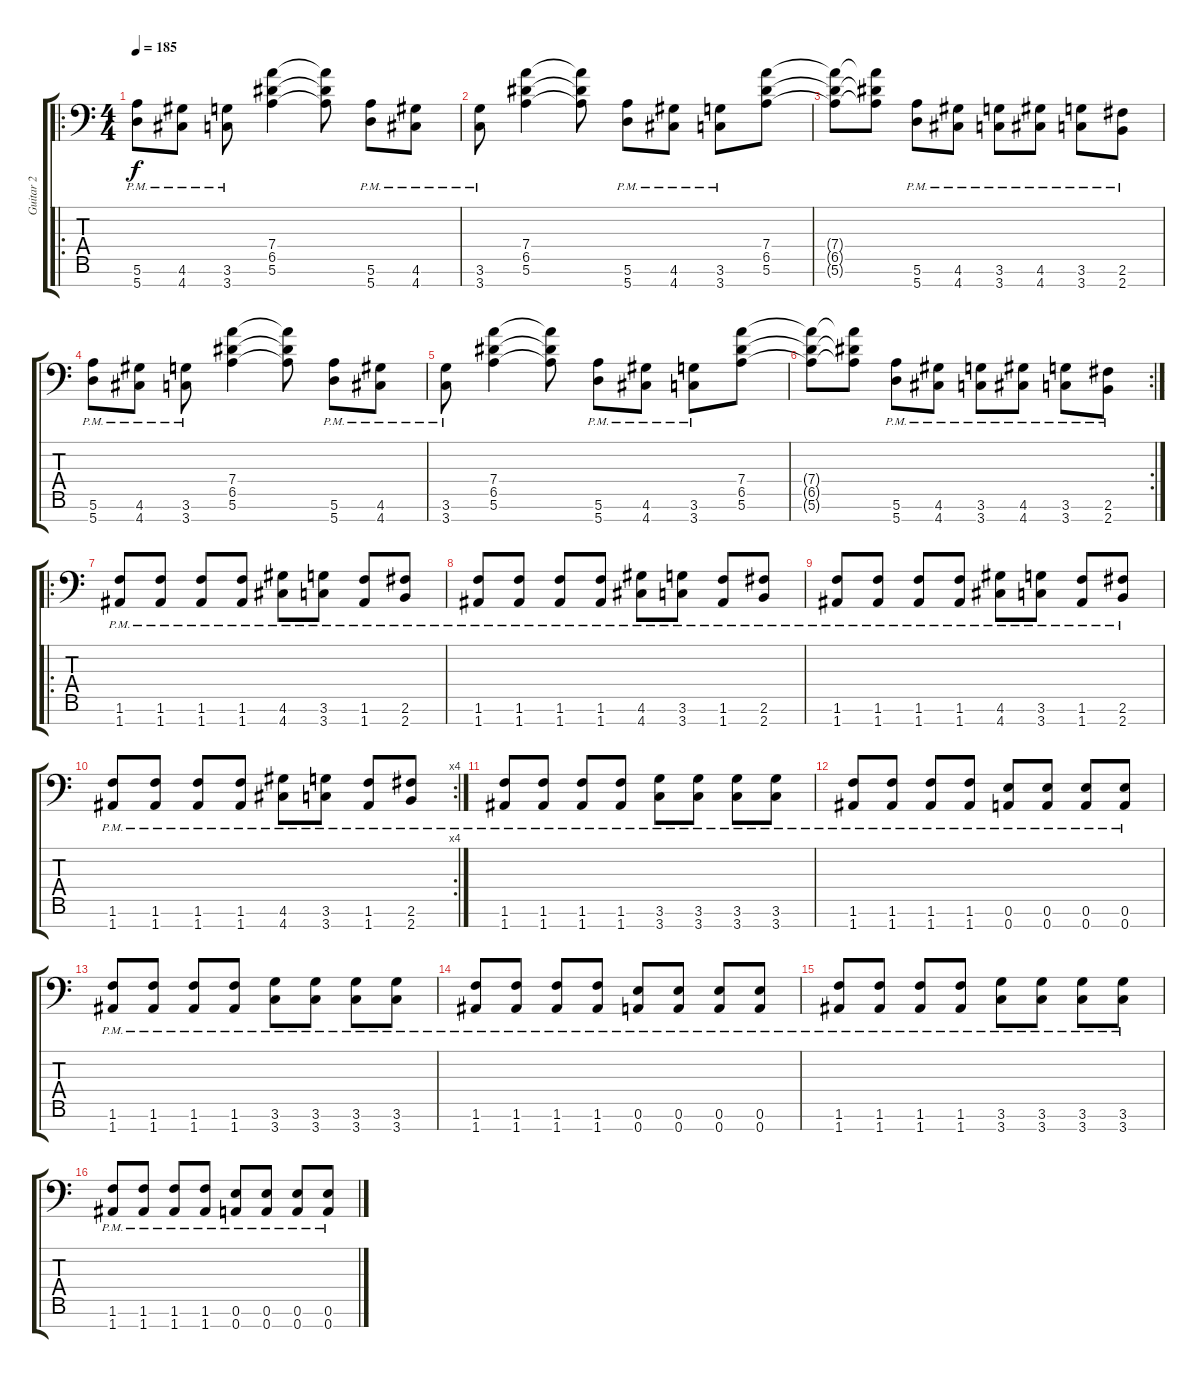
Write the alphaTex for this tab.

\track ("Guitar 2" "Guitar 2") {instrument distortionguitar}
\staff {score tabs}
\tuning (E4 B3 G3 D3 A2 E2 A1) {hide}
\ro
\ts (4 4)
\tempo 185
\clef f4
\ks c
(5.6{pm} 5.7{pm}).8{dy f} (4.6{pm} 4.7{pm}).8 (3.6{pm} 3.7{pm}).8 (7.4 6.5 5.6).4 (7.4{t} 6.5{t} 5.6{t}).8 (5.6{pm} 5.7{pm}).8 (4.6{pm} 4.7{pm}).8 |
(3.6{pm} 3.7{pm}).8 (7.4 6.5 5.6).4 (7.4{t} 6.5{t} 5.6{t}).8 (5.6{pm} 5.7{pm}).8 (4.6{pm} 4.7{pm}).8 (3.6{pm} 3.7{pm}).8 (7.4 6.5 5.6).8 |
(7.4{t} 6.5{t} 5.6{t}).8 (7.4{t} 6.5{t} 5.6{t}).8 (5.6{pm} 5.7{pm}).8 (4.6{pm} 4.7{pm}).8 (3.6{pm} 3.7{pm}).8 (4.6{pm} 4.7{pm}).8 (3.6{pm} 3.7{pm}).8 (2.6{pm} 2.7{pm}).8 |
(5.6{pm} 5.7{pm}).8 (4.6{pm} 4.7{pm}).8 (3.6{pm} 3.7{pm}).8 (7.4 6.5 5.6).4 (7.4{t} 6.5{t} 5.6{t}).8 (5.6{pm} 5.7{pm}).8 (4.6{pm} 4.7{pm}).8 |
(3.6{pm} 3.7{pm}).8 (7.4 6.5 5.6).4 (7.4{t} 6.5{t} 5.6{t}).8 (5.6{pm} 5.7{pm}).8 (4.6{pm} 4.7{pm}).8 (3.6{pm} 3.7{pm}).8 (7.4 6.5 5.6).8 |
\rc 2
(7.4{t} 6.5{t} 5.6{t}).8 (7.4{t} 6.5{t} 5.6{t}).8 (5.6{pm} 5.7{pm}).8 (4.6{pm} 4.7{pm}).8 (3.6{pm} 3.7{pm}).8 (4.6{pm} 4.7{pm}).8 (3.6{pm} 3.7{pm}).8 (2.6{pm} 2.7{pm}).8 |
\ro
(1.6{pm} 1.7{pm}).8 (1.6{pm} 1.7{pm}).8 (1.6{pm} 1.7{pm}).8 (1.6{pm} 1.7{pm}).8 (4.6{pm} 4.7{pm}).8 (3.6{pm} 3.7{pm}).8 (1.6{pm} 1.7{pm}).8 (2.6{pm} 2.7{pm}).8 |
(1.6{pm} 1.7{pm}).8 (1.6{pm} 1.7{pm}).8 (1.6{pm} 1.7{pm}).8 (1.6{pm} 1.7{pm}).8 (4.6{pm} 4.7{pm}).8 (3.6{pm} 3.7{pm}).8 (1.6{pm} 1.7{pm}).8 (2.6{pm} 2.7{pm}).8 |
(1.6{pm} 1.7{pm}).8 (1.6{pm} 1.7{pm}).8 (1.6{pm} 1.7{pm}).8 (1.6{pm} 1.7{pm}).8 (4.6{pm} 4.7{pm}).8 (3.6{pm} 3.7{pm}).8 (1.6{pm} 1.7{pm}).8 (2.6{pm} 2.7{pm}).8 |
\rc 4
(1.6{pm} 1.7{pm}).8 (1.6{pm} 1.7{pm}).8 (1.6{pm} 1.7{pm}).8 (1.6{pm} 1.7{pm}).8 (4.6{pm} 4.7{pm}).8 (3.6{pm} 3.7{pm}).8 (1.6{pm} 1.7{pm}).8 (2.6{pm} 2.7{pm}).8 |
(1.6{pm} 1.7{pm}).8 (1.6{pm} 1.7{pm}).8 (1.6{pm} 1.7{pm}).8 (1.6{pm} 1.7{pm}).8 (3.6{pm} 3.7{pm}).8 (3.6{pm} 3.7{pm}).8 (3.6{pm} 3.7{pm}).8 (3.6{pm} 3.7{pm}).8 |
(1.6{pm} 1.7{pm}).8 (1.6{pm} 1.7{pm}).8 (1.6{pm} 1.7{pm}).8 (1.6{pm} 1.7{pm}).8 (0.6{pm} 0.7{pm}).8 (0.6{pm} 0.7{pm}).8 (0.6{pm} 0.7{pm}).8 (0.6{pm} 0.7{pm}).8 |
(1.6{pm} 1.7{pm}).8 (1.6{pm} 1.7{pm}).8 (1.6{pm} 1.7{pm}).8 (1.6{pm} 1.7{pm}).8 (3.6{pm} 3.7{pm}).8 (3.6{pm} 3.7{pm}).8 (3.6{pm} 3.7{pm}).8 (3.6{pm} 3.7{pm}).8 |
(1.6{pm} 1.7{pm}).8 (1.6{pm} 1.7{pm}).8 (1.6{pm} 1.7{pm}).8 (1.6{pm} 1.7{pm}).8 (0.6{pm} 0.7{pm}).8 (0.6{pm} 0.7{pm}).8 (0.6{pm} 0.7{pm}).8 (0.6{pm} 0.7{pm}).8 |
(1.6{pm} 1.7{pm}).8 (1.6{pm} 1.7{pm}).8 (1.6{pm} 1.7{pm}).8 (1.6{pm} 1.7{pm}).8 (3.6{pm} 3.7{pm}).8 (3.6{pm} 3.7{pm}).8 (3.6{pm} 3.7{pm}).8 (3.6{pm} 3.7{pm}).8 |
(1.6{pm} 1.7{pm}).8 (1.6{pm} 1.7{pm}).8 (1.6{pm} 1.7{pm}).8 (1.6{pm} 1.7{pm}).8 (0.6{pm} 0.7{pm}).8 (0.6{pm} 0.7{pm}).8 (0.6{pm} 0.7{pm}).8 (0.6{pm} 0.7{pm}).8
